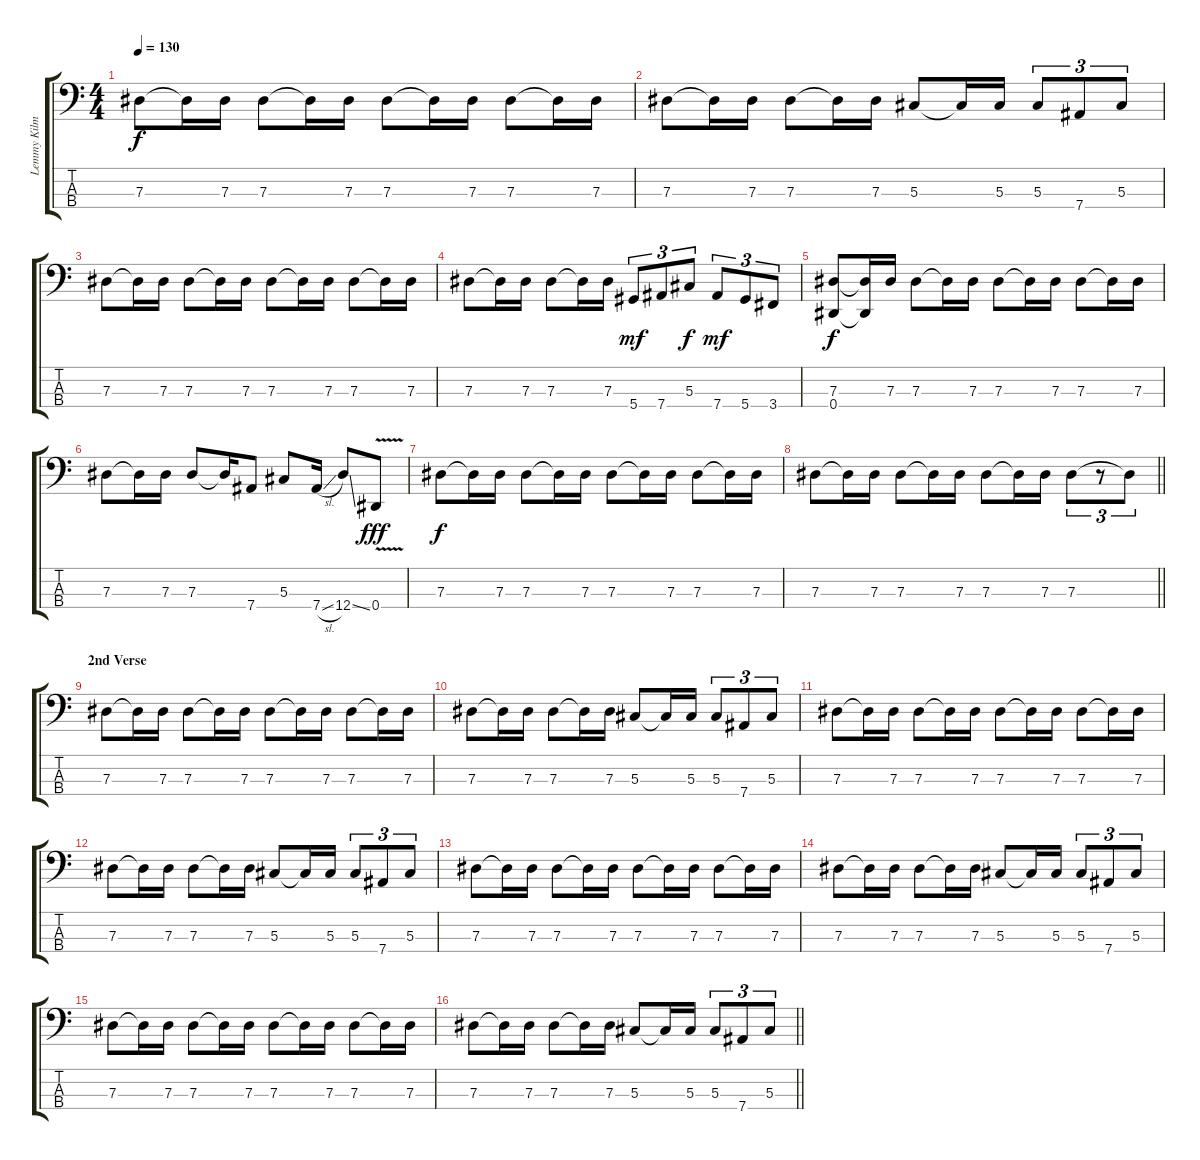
\track ("Lemmy Kilmister" "Lemmy Kilm") {instrument electricbasspick}
\staff {score tabs}
\tuning (Gb2 Db2 Ab1 Eb1) {hide}
\ts (4 4)
\tempo 130
\clef f4
\ks c
7.3.8{dy f} 7.3{t}.16 7.3.16 7.3.8 7.3{t}.16 7.3.16 7.3.8 7.3{t}.16 7.3.16 7.3.8 7.3{t}.16 7.3.16 |
7.3.8 7.3{t}.16 7.3.16 7.3.8 7.3{t}.16 7.3.16 5.3.8 5.3{t}.16 5.3.16 5.3.8{tu (3 2)} 7.4.8{tu (3 2)} 5.3.8{tu (3 2)} |
7.3.8 7.3{t}.16 7.3.16 7.3.8 7.3{t}.16 7.3.16 7.3.8 7.3{t}.16 7.3.16 7.3.8 7.3{t}.16 7.3.16 |
7.3.8 7.3{t}.16 7.3.16 7.3.8 7.3{t}.16 7.3.16 5.4.8{tu (3 2) dy mf} 7.4.8{tu (3 2)} 5.3.8{tu (3 2) dy f} 7.4.8{tu (3 2) dy mf} 5.4.8{tu (3 2)} 3.4.8{tu (3 2)} |
(7.3 0.4).8{dy f} (7.3{t} 0.4{t}).16 7.3.16 7.3.8 7.3{t}.16 7.3.16 7.3.8 7.3{t}.16 7.3.16 7.3.8 7.3{t}.16 7.3.16 |
7.3.8 7.3{t}.16 7.3.16 7.3.8 7.3{t}.16 7.4.8 5.3.8 7.4{sl}.16 12.4{ss}.8 0.4{v}.8{dy fff} |
7.3.8{dy f} 7.3{t}.16 7.3.16 7.3.8 7.3{t}.16 7.3.16 7.3.8 7.3{t}.16 7.3.16 7.3.8 7.3{t}.16 7.3.16 |
\barLineRight lightlight
7.3.8 7.3{t}.16 7.3.16 7.3.8 7.3{t}.16 7.3.16 7.3.8 7.3{t}.16 7.3.16 7.3.8{tu (3 2)} r.8{tu (3 2)} 7.3{t}.8{tu (3 2)} |
\section ("" "2nd Verse")
7.3.8 7.3{t}.16 7.3.16 7.3.8 7.3{t}.16 7.3.16 7.3.8 7.3{t}.16 7.3.16 7.3.8 7.3{t}.16 7.3.16 |
7.3.8 7.3{t}.16 7.3.16 7.3.8 7.3{t}.16 7.3.16 5.3.8 5.3{t}.16 5.3.16 5.3.8{tu (3 2)} 7.4.8{tu (3 2)} 5.3.8{tu (3 2)} |
7.3.8 7.3{t}.16 7.3.16 7.3.8 7.3{t}.16 7.3.16 7.3.8 7.3{t}.16 7.3.16 7.3.8 7.3{t}.16 7.3.16 |
7.3.8 7.3{t}.16 7.3.16 7.3.8 7.3{t}.16 7.3.16 5.3.8 5.3{t}.16 5.3.16 5.3.8{tu (3 2)} 7.4.8{tu (3 2)} 5.3.8{tu (3 2)} |
7.3.8 7.3{t}.16 7.3.16 7.3.8 7.3{t}.16 7.3.16 7.3.8 7.3{t}.16 7.3.16 7.3.8 7.3{t}.16 7.3.16 |
7.3.8 7.3{t}.16 7.3.16 7.3.8 7.3{t}.16 7.3.16 5.3.8 5.3{t}.16 5.3.16 5.3.8{tu (3 2)} 7.4.8{tu (3 2)} 5.3.8{tu (3 2)} |
7.3.8 7.3{t}.16 7.3.16 7.3.8 7.3{t}.16 7.3.16 7.3.8 7.3{t}.16 7.3.16 7.3.8 7.3{t}.16 7.3.16 |
\barLineRight lightlight
7.3.8 7.3{t}.16 7.3.16 7.3.8 7.3{t}.16 7.3.16 5.3.8 5.3{t}.16 5.3.16 5.3.8{tu (3 2)} 7.4.8{tu (3 2)} 5.3.8{tu (3 2)}
